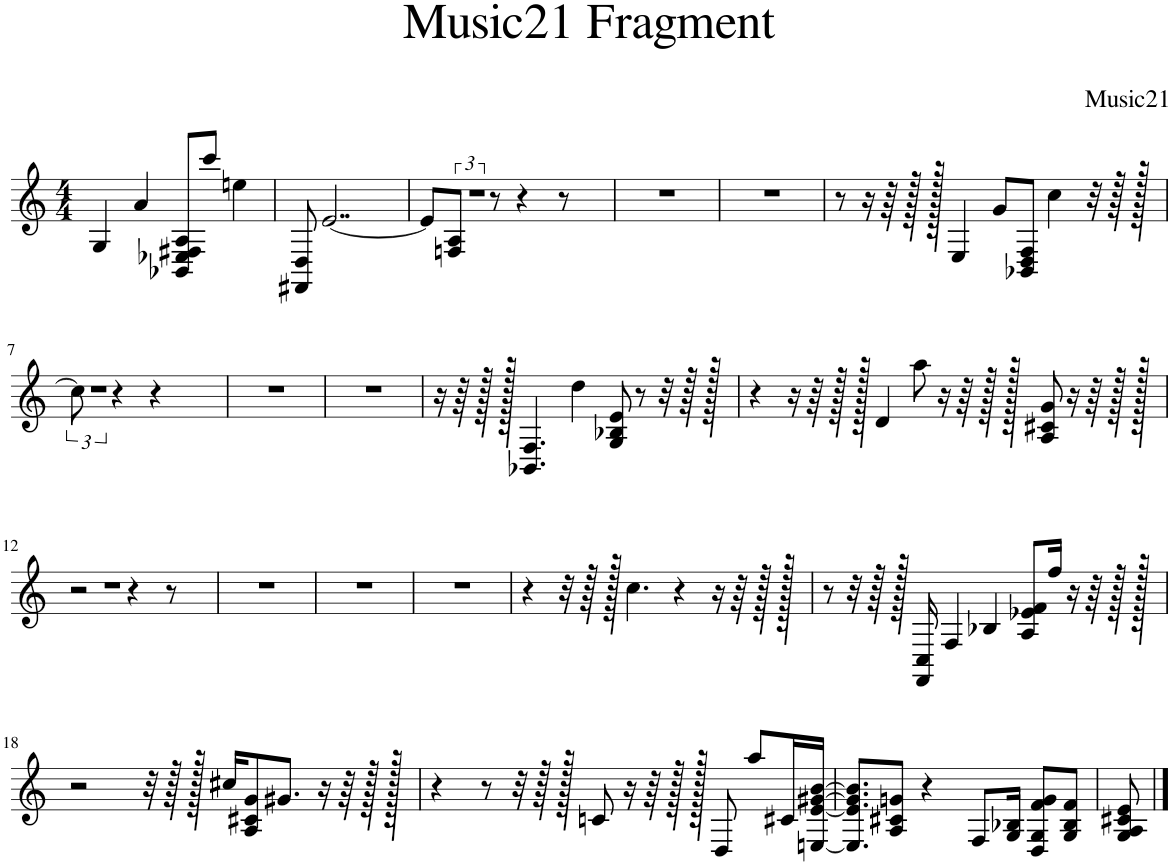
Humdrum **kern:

**kern
*part1
*staff1
*I"Piano
*I'Pno
*clefG2
*k[]
*M4/4
=1
4G/
4a/
8BB-X/ 8E-X/ 8F#X/ 8A/L
8ccc/J
4een\
=2
8FF#X/ 8D/
[2..e/
=3
8e/L]
12Fn/ 12A/J
6r
8r
2r
4r
8r
8ryy
=4
1r
=5
1r
=6
8r
16r
64r
256r
1024r
3072ryy
4E/
8g/L
8BB-X/ 8D/ 8F/J
4cc\
32r
128r
512r
!!LO:LB:g=z
=7
12cc\]
6r
4r
2r
4r
4ryy
=8
1r
=9
1r
=10
16r
64r
256r
1024r
3072ryy
4.BB-X/ 4.F/
4dd\
8G/ 8B-X/ 8e/
8r
32r
128r
512r
=11
4r
16r
64r
256r
1024r
3072ryy
4d/
8aa\
16r
64r
256r
1024r
3072ryy
8A/ 8c#X/ 8g/
16r
64r
256r
1024r
!!LO:LB:g=z
=12
2r
12%7r
4r
8r
8ryy
=13
1r
=14
1r
=15
1r
=16
4r
32r
128r
512r
1536ryy
4.cc\
4r
16r
64r
256r
1024r
=17
8r
32r
128r
512r
1536ryy
16FF/ 16C/
4F/
4B-X/
8A/ 8e-X/ 8f/L
16ff/Jk
16r
64r
256r
1024r
!!LO:LB:g=z
=18
2r
32r
128r
512r
1536ryy
16cc#X/KL
8A/ 8c#X/ 8g/
8.g#X/J
16r
64r
256r
1024r
=19
4r
8r
32r
128r
512r
1536ryy
8cn/
16r
64r
256r
1024r
3072ryy
8D/
8aa/L
16c#X/L
[16En/ [16e/ [16g#X/ [16b/JJ
=20
8.E/] 8.e/] 8.g#/] 8.b/]L
8A/ 8c#X/ 8gn/J
4r
8F/L
16G/ 16B-X/Jk
8D/ 8G/ 8f/ 8g/L
8G/ 8B-/ 8f/J
=21
8G/ 8A/ 8c#X/ 8e/
==
*-
